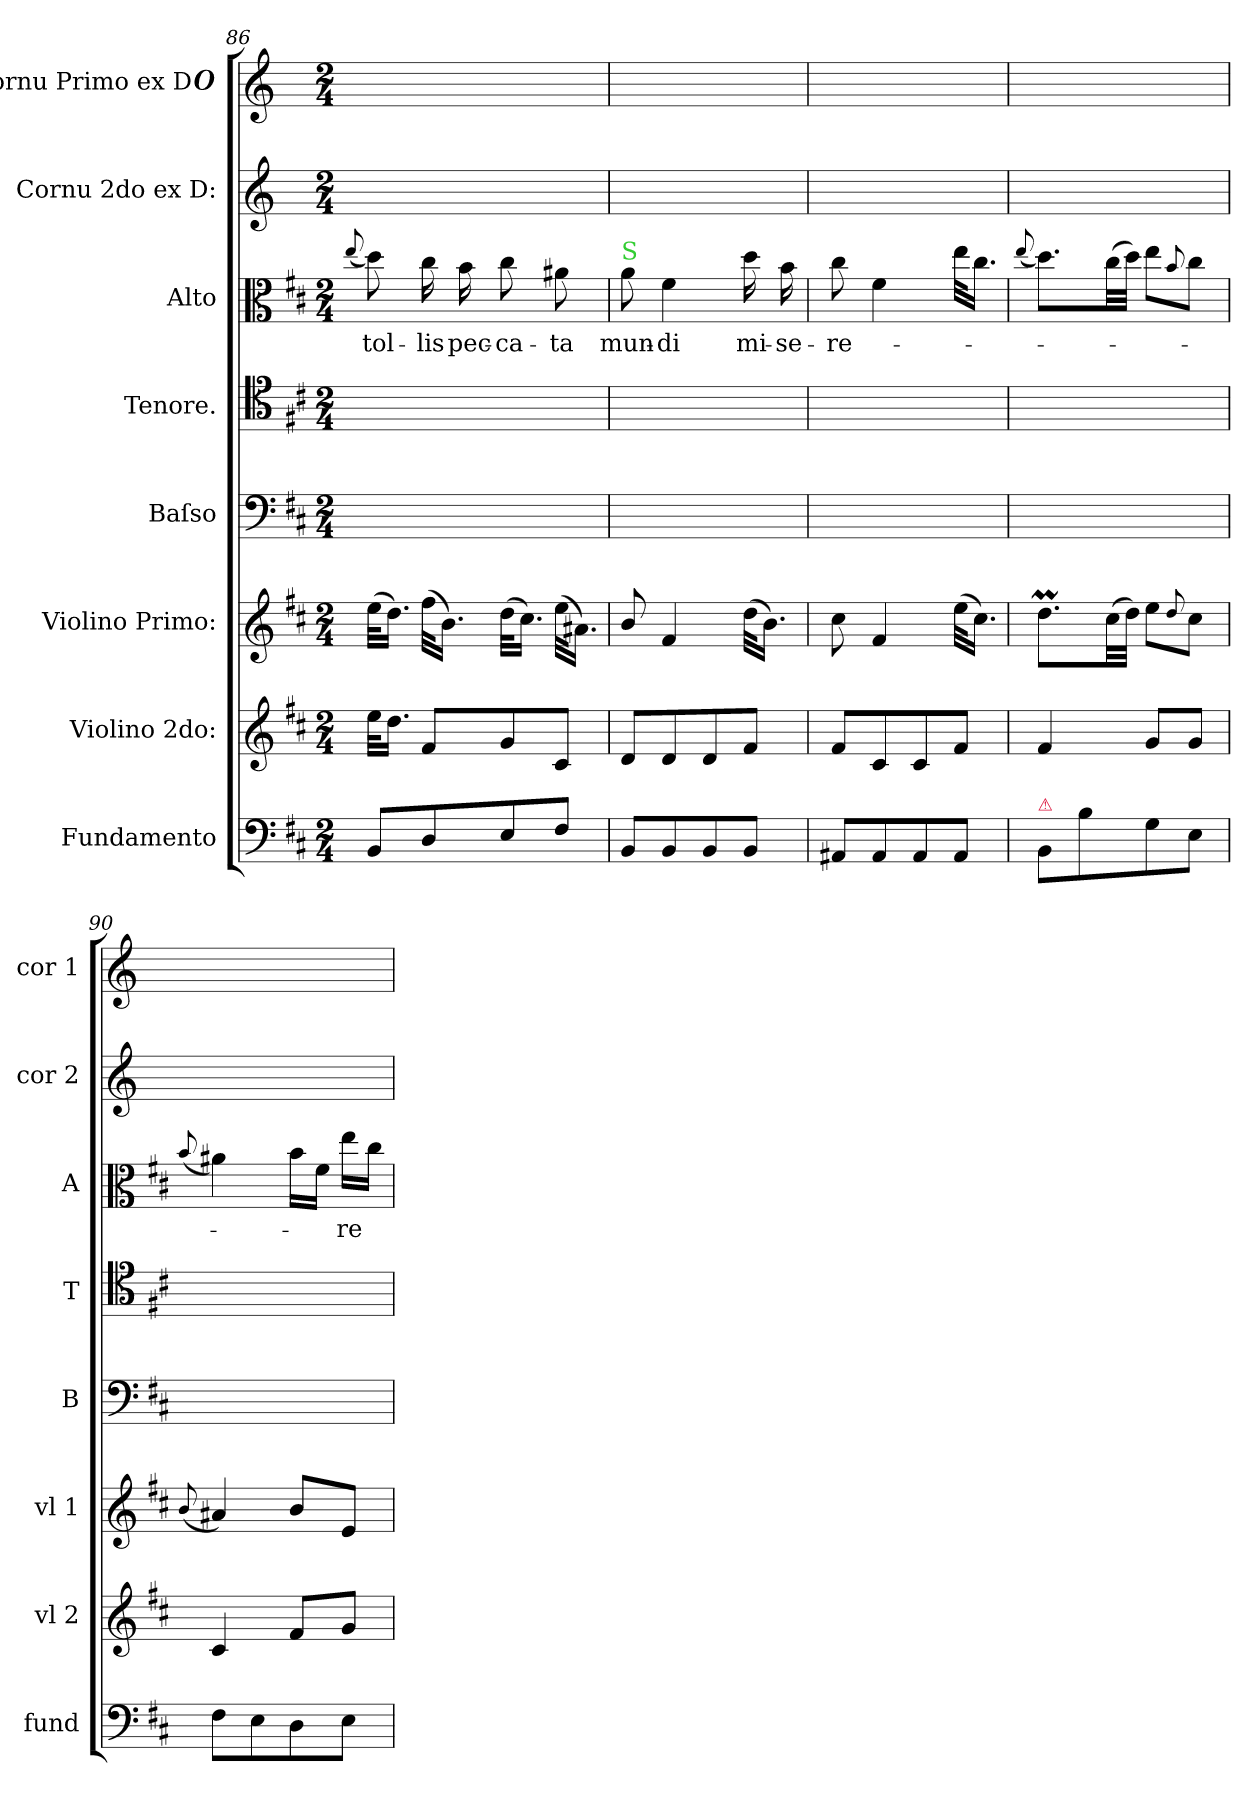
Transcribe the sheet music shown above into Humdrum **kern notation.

**kern	**kern	**kern	**kern	**kern	**kern	**text	**kern	**kern
*part8	*part7	*part6	*part5	*part4	*part3	*part3	*part2	*part1
*staff8	*staff7	*staff6	*staff5	*staff4	*staff3	*staff3	*staff2	*staff1
*I"Fundamento	*I"Violino 2do:	*I"Violino Primo:	*I"Baſso	*I"Tenore.	*I"Alto	*	*I"Cornu 2do ex D:	*I"Cornu Primo ex D#
*I'fund	*I'vl 2	*I'vl 1	*I'B	*I'T	*I'A	*	*I'cor 2	*I'cor 1
*clefF4	*clefG2	*clefG2	*clefF4	*clefC4	*clefC3	*	*clefG2	*clefG2
*	*	*	*	*	*	*	*ITrd6c10	*ITrd6c10
*k[f#c#]	*k[f#c#]	*k[f#c#]	*k[f#c#]	*k[f#c#]	*k[f#c#]	*	*k[f#c#]	*k[f#c#]
*M2/4	*M2/4	*M2/4	*M2/4	*M2/4	*M2/4	*	*M2/4	*M2/4
=86	=86	=86	=86	=86	=86	=86	=86	=86
.	.	.	.	.	(<8qqee/	.	.	.
8BB/L	32ee\KLL	(32ee\KLL	2ryy	2ryy	8dd\)	tol-	2ryy	2ryy
.	16.dd\JJ	16.dd\JJ)	.	.	.	.	.	.
8D/	8f#/L	(32ff#\KLL	.	.	16cc#\	-lis	.	.
.	.	16.b\JJ)	.	.	.	.	.	.
.	.	.	.	.	16b\	pec-	.	.
8E/	8g/	(32dd\KLL	.	.	8cc#\	-ca-	.	.
.	.	16.cc#\JJ)	.	.	.	.	.	.
8F#/J	8c#/J	(32ee\KLL	.	.	8a#X\	-ta	.	.
.	.	16.a#X\JJ)	.	.	.	.	.	.
=87	=87	=87	=87	=87	=87	=87	=87	=87
!	!	!	!	!	!LO:TX:a:color=limegreen:t=S	!	!	!
8BB/L	8d/L	8b/	2ryy	2ryy	8a\	mun-	2ryy	2ryy
8BB/	8d/	4f#/	.	.	4f#\	-di	.	.
8BB/	8d/	.	.	.	.	.	.	.
8BB/J	8f#/J	(32dd\KLL	.	.	16dd\	mi-	.	.
.	.	16.b\JJ)	.	.	.	.	.	.
.	.	.	.	.	16b\	-se-	.	.
=88	=88	=88	=88	=88	=88	=88	=88	=88
8AA#X/L	8f#/L	8cc#\	2ryy	2ryy	8cc#\	-re-	2ryy	2ryy
8AA#/	8c#/	4f#/	.	.	4f#\	.	.	.
8AA#/	8c#/	.	.	.	.	.	.	.
8AA#/J	8f#/J	(32ee\KLL	.	.	32ee\KLL	.	.	.
.	.	16.cc#\JJ)	.	.	16.cc#\JJ	.	.	.
=89	=89	=89	=89	=89	=89	=89	=89	=89
.	.	.	.	.	(<8qqee/	.	.	.
!LO:TX:a:color=crimson:t=⚠	!	!	!	!	!	!	!	!
8BB/L	4f#/	8.ddM\L	2ryy	2ryy	8.dd\L)	.	2ryy	2ryy
8B\	.	.	.	.	.	.	.	.
.	.	(32cc#\LL	.	.	(32cc#\LL	.	.	.
.	.	32dd\JJJ)	.	.	32dd\JJJ)	.	.	.
8G\	8g/L	8ee\L	.	.	8ee\L	.	.	.
.	.	8qqdd/	.	.	8qqb/	.	.	.
8E\J	8g/J	8cc#\J	.	.	8cc#\J	.	.	.
=90	=90	=90	=90	=90	=90	=90	=90	=90
.	.	(<8qqb/	.	.	(<8qqb/	.	.	.
8F#\L	4c#/	4a#X/)	2ryy	2ryy	4a#X\)	.	2ryy	2ryy
8E\	.	.	.	.	.	.	.	.
8D\	8f#/L	8b/L	.	.	16b\LL	.	.	.
.	.	.	.	.	16f#\JJ	.	.	.
8E\J	8g/J	8e/J	.	.	16ee\LL	-re	.	.
.	.	.	.	.	16cc#\JJ	.	.	.
=	=	=	=	=	=	=	=	=
*-	*-	*-	*-	*-	*-	*-	*-	*-
